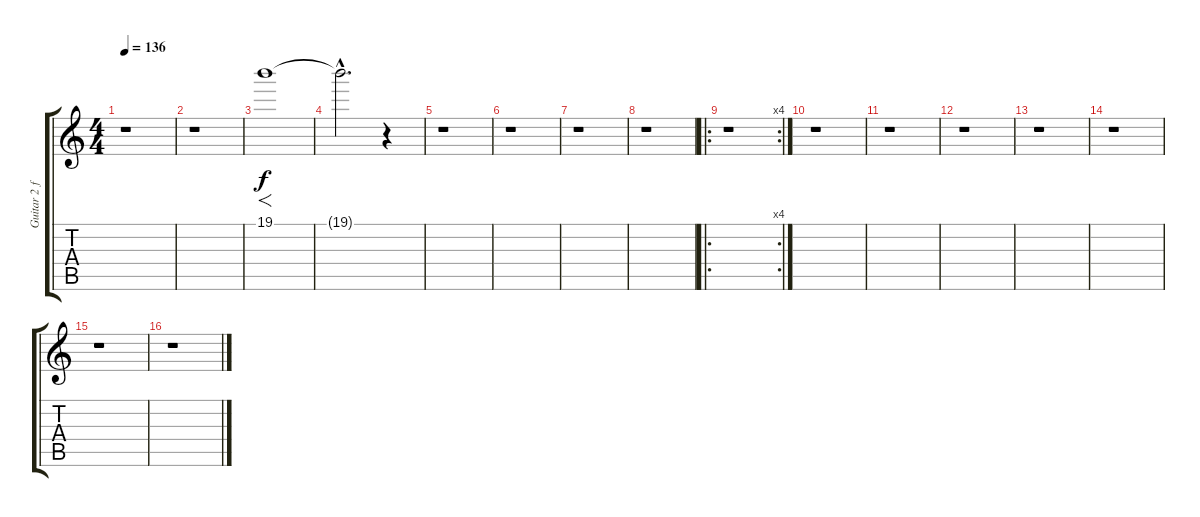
\track ("Guitar 2 feedback" "Guitar 2 f") {instrument guitarharmonics}
\staff {score tabs}
\tuning (E4 B3 G3 D3 A2 E2) {hide}
\ts (4 4)
\tempo 136
\clef g2
\ks c
r.1{dy f instrument guitarharmonics} |
r.1 |
19.1.1{f} |
19.1{hac t}.2{d} r.4 |
r.1 |
r.1 |
r.1 |
r.1 |
\ro
\rc 4
r.1 |
r.1 |
r.1 |
r.1 |
r.1 |
r.1 |
r.1 |
r.1
